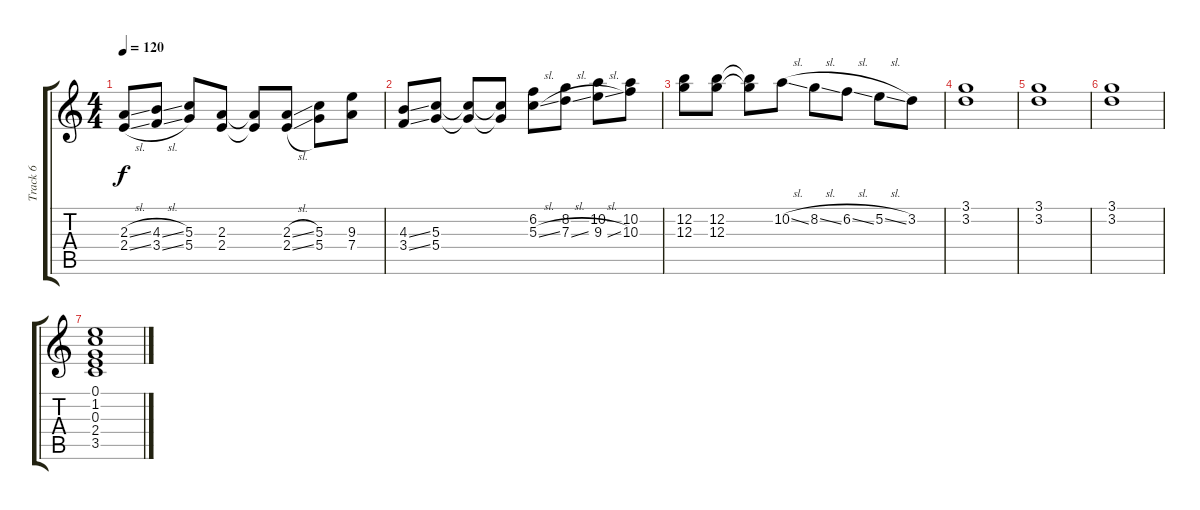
\track ("Track 6" "Track 6") {instrument distortionguitar}
\staff {score tabs}
\tuning (E4 B3 G3 D3 A2 E2) {hide}
\ts (4 4)
\tempo 120
\clef g2
\ks c
(2.3{sl} 2.4{sl}).8{dy f} (4.3{sl} 3.4{sl}).8 (5.3 5.4).8 (2.3 2.4).8 (2.3{t} 2.4{t}).8 (2.3{sl} 2.4{sl}).8 (5.3 5.4).8 (9.3 7.4).8 |
(4.3{ss} 3.4{ss}).8 (5.3 5.4).8 (5.3{t} 5.4{t}).8 (5.3{t} 5.4{t}).8 (6.2 5.3{sl}).8 (8.2 7.3{sl}).8 (10.2 9.3{sl}).8 (10.2 10.3).8 |
(12.2 12.3).8 (12.2 12.3).8 (12.2{t} 12.3{t}).8 10.2{sl}.8 8.2{sl}.8 6.2{sl}.8 5.2{sl}.8 3.2.8 |
(3.1 3.2).1 |
(3.1 3.2).1 |
(3.1 3.2).1 |
(0.1 1.2 0.3 2.4 3.5).1
